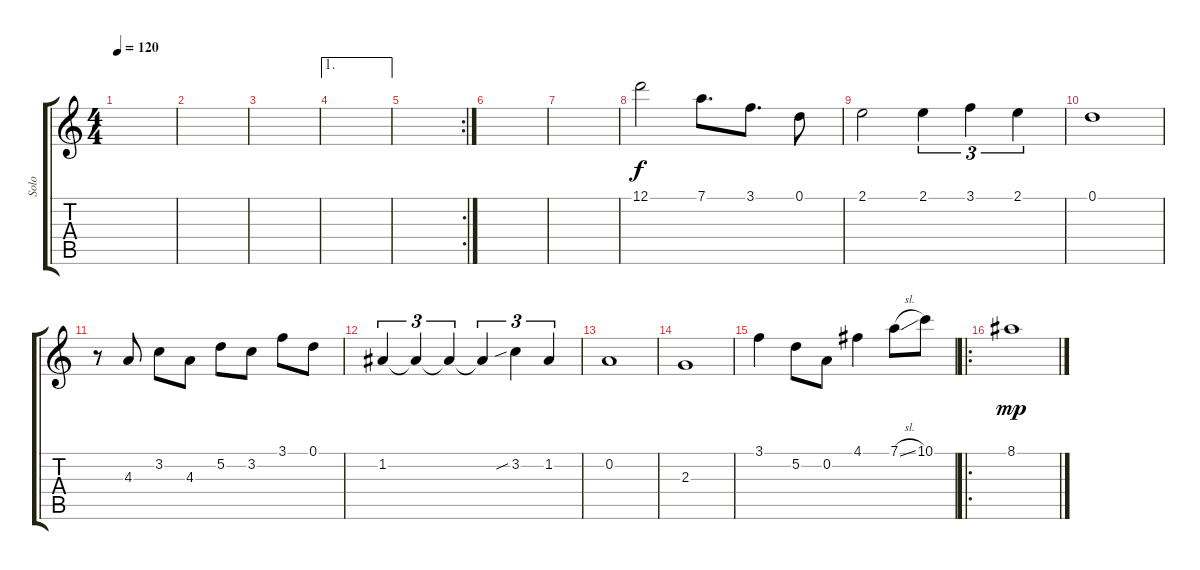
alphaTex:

\track ("Solo" "Solo") {instrument electricguitarclean}
\staff {score tabs}
\tuning (D4 A3 F3 C3 G2 D2) {hide}
\ts (4 4)
\tempo 120
\clef g2
\ks c
|
|
|
\ae 1
|
\rc 2
|
|
|
12.1.2 7.1.8{d} 3.1.8{d} 0.1.8 |
2.1.2 2.1.4{tu (3 2)} 3.1.4{tu (3 2)} 2.1.4{tu (3 2)} |
0.1.1 |
r.8 4.3.8 3.2.8 4.3.8 5.2.8 3.2.8 3.1.8 0.1.8 |
1.2.4{tu (3 2)} 1.2{t}.4{tu (3 2)} 1.2{t}.4{tu (3 2)} 1.2{t}.4{tu (3 2)} 3.2{sib}.4{tu (3 2)} 1.2.4{tu (3 2)} |
0.2.1 |
2.3.1 |
3.1.4 5.2.8 0.2.8 4.1.4 7.1{sl}.8 10.1.8 |
\ro
8.1.1{dy mp}
